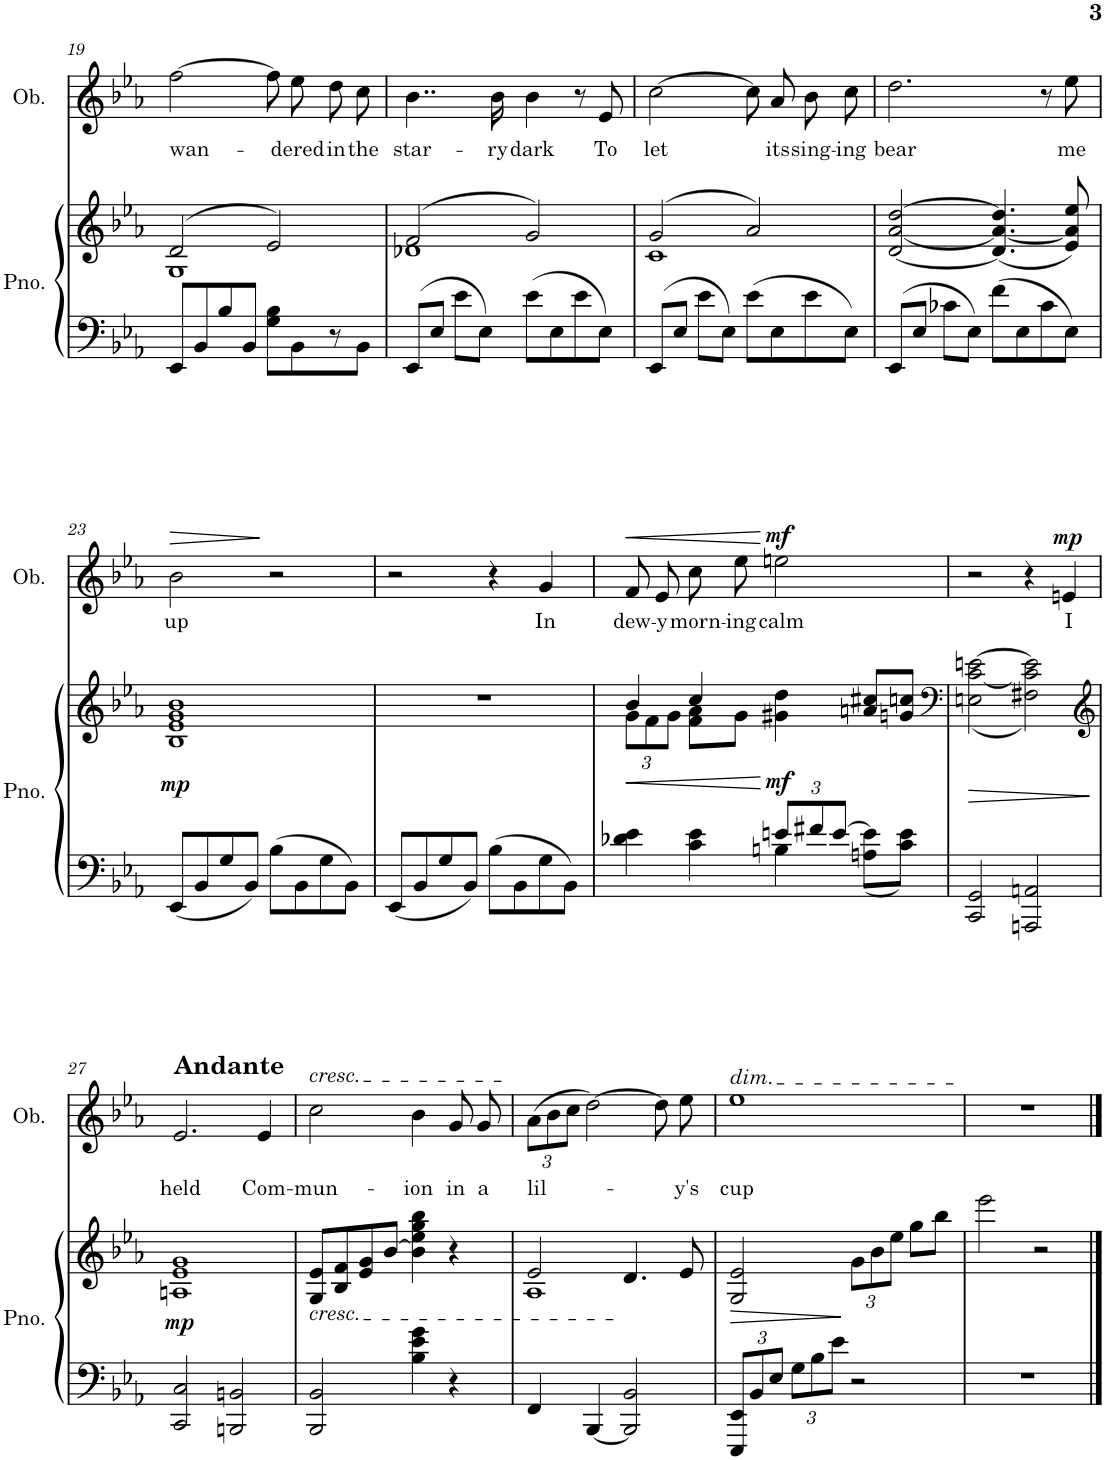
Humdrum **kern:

**kern	**kern	**dynam	**kern	**text	**dynam
*part2	*part2	*part2	*part1	*part1	*part1
*staff3	*staff2	*staff2/3	*staff1	*staff1	*staff1
*I"Piano	*	*	*I"Oboe	*	*
*I'Pno.	*	*	*I'Ob.	*	*
!!LO:PB:g=z
*clefF4	*clefG2	*	*clefG2	*	*
*k[b-e-a-]	*k[b-e-a-]	*	*k[b-e-a-]	*	*
*M4/4	*M4/4	*	*M4/4	*	*
*met(c)	*met(c)	*	*met(c)	*	*
=19	=19	=19	=19	=19	=19
*	*^	*	*	*	*
!	!	!	!	!	!LO:LY:b	!
8EE-/L	(2d/	1G	.	[2ff\	wan-	.
8BB-/	.	.	.	.	.	.
8B-/	.	.	.	.	.	.
8BB-/J	.	.	.	.	.	.
8G\ 8B-\L	2e-/)	.	.	8ff\]	.	.
!	!	!	!	!	!LO:LY:b	!
8BB-\	.	.	.	8ee-\	-dered	.
!	!	!	!	!	!LO:LY:b	!
8r	.	.	.	8dd\	in	.
!	!	!	!	!	!LO:LY:b	!
8BB-\J	.	.	.	8cc\	the	.
=20	=20	=20	=20	=20	=20	=20
!	!	!	!	!	!LO:LY:b	!
8EE-/L	(2f/	1d-X	.	4..b-\	star-	.
8E-/J	.	.	.	.	.	.
8e-\L	.	.	.	.	.	.
8E-\J	.	.	.	.	.	.
!	!	!	!	!	!LO:LY:b	!
.	.	.	.	16b-\	-ry	.
!	!	!	!	!	!LO:LY:b	!
8e-\L	2g/)	.	.	4b-\	dark	.
8E-\	.	.	.	.	.	.
8e-\	.	.	.	8r	.	.
!	!	!	!	!	!LO:LY:b	!
8E-\J	.	.	.	8e-/	To	.
=21	=21	=21	=21	=21	=21	=21
!	!	!	!	!	!LO:LY:b	!
8EE-/L	(2g/	1c	.	[2cc\	let	.
8E-/J	.	.	.	.	.	.
8e-\L	.	.	.	.	.	.
8E-\J	.	.	.	.	.	.
8e-\L	2a-/)	.	.	8cc\]	.	.
!	!	!	!	!	!LO:LY:b	!
8E-\	.	.	.	8a-/	its	.
!	!	!	!	!	!LO:LY:b	!
8e-\	.	.	.	8b-\	sing-	.
!	!	!	!	!	!LO:LY:b	!
8E-\J	.	.	.	8cc\	-ing	.
*	*v	*v	*	*	*	*
=22	=22	=22	=22	=22	=22
!	!	!	!	!LO:LY:b	!
8EE-/L	[2d/ [2a-/ [2dd/	.	2.dd\	bear	.
8E-/J	.	.	.	.	.
8c-X\L	.	.	.	.	.
8E-\J	.	.	.	.	.
8f\L	(4.d/] 4.a-/_ 4.dd/]	.	.	.	.
8E-\	.	.	.	.	.
8c-\	.	.	8r	.	.
!	!	!	!	!LO:LY:b	!
8E-\J	8e-/ 8a-/] 8ee-/)	.	8ee-\	me	.
!!LO:LB:g=z
=23	=23	=23	=23	=23	=23
!	!	!LO:DY:b	!	!LO:LY:b	!LO:HP:b
8EE-/L	1B- 1e- 1g 1b-	mp	2b-\	up	>
8BB-/	.	.	.	.	.
8G/	.	.	.	.	.
8BB-/J	.	.	.	.	.
8B-\L	.	.	2r	.	]
8BB-\	.	.	.	.	.
8G\	.	.	.	.	.
8BB-\J	.	.	.	.	.
=24	=24	=24	=24	=24	=24
8EE-/L	1r	.	2r	.	.
8BB-/	.	.	.	.	.
8G/	.	.	.	.	.
8BB-/J	.	.	.	.	.
8B-\L	.	.	4r	.	.
8BB-\	.	.	.	.	.
!	!	!	!	!LO:LY:b	!
8G\	.	.	4g/	In	.
8BB-\J	.	.	.	.	.
=25	=25	=25	=25	=25	=25
*^	*	*	*	*	*
!	!	!	!LO:HP:b	!	!	!
*	*	*^	*	*	*	*
*	*	*	*Xbrackettup	*	*	*	*
!	!	!	!	!	!	!LO:LY:b	!LO:HP:b
4d-X\ 4e-\	2ryy	4b-/	12g\L	<	8f/	dew-	<
.	.	.	12f\	.	.	.	.
!	!	!	!	!	!	!LO:LY:b	!
.	.	.	.	.	8e-/	-y	.
.	.	.	12g\J	.	.	.	.
!	!	!	!	!	!	!LO:LY:b	!
4c\ 4e-\	.	4cc/	8f\ 8a-\L	.	8cc\	morn-	.
!	!	!	!	!	!	!LO:LY:b	!
.	.	.	8g\J	.	8ee-\	-ing	.
*Xbrackettup	*	*	*	*	*	*	*
!	!	!	!	!LO:DY:n=1:b	!	!LO:LY:b	!LO:DY:n=1:a
12en/L	4Bn\	4g#X\ 4dd\	2ryy	[ mf	2een\	calm	[ mf
12f#X/	.	.	.	.	.	.	.
[12e/J	.	.	.	.	.	.	.
8An\ 8e\]L	4ryy	8an/ 8cc#X/L	.	.	.	.	.
8c\ 8e\J	.	8gn/ 8ccn/J	.	.	.	.	.
*v	*v	*	*	*	*	*	*
*	*v	*v	*	*	*	*
=26	=26	=26	=26	=26	=26
*	*clefF4	*	*	*	*
!	!	!LO:HP:b	!	!	!
2CC/ 2GG/	(<2En\ [2c\ [2en\	>	2r	.	.
2AAAn/ 2AAn/	2F#X\ 2c\] 2e\])	.	4r	.	.
!	!	!	!	!LO:LY:b	!LO:DY:a
.	.	.	4en/	I	mp
.	.	]	.	.	.
!!LO:LB:g=z
=27	=27	=27	=27	=27	=27
*	*clefG2	*	*	*	*
!	!	!	!LO:TX:a:B:t=Andante	!	!
!	!	!LO:DY:b	!	!LO:LY:b	!
2CC/ 2C/	1An 1e- 1g	mp	2.e-/	held	.
2BBBn/ 2BBn/	.	.	.	.	.
!	!	!	!	!LO:LY:b	!
.	.	.	4e-/	Com-	.
=28	=28	=28	=28	=28	=28
!	!	!	!LO:TX:a:i:t=cresc.	!	!
!	!LO:TX:b:i:t=cresc.	!	!	!	!
!	!	!	!	!LO:LY:b	!
2BBB-/ 2BB-/	8G/ 8e-/L	.	2cc\	-mun-	.
.	8B-/ 8f/	.	.	.	.
.	8e-/ 8g/	.	.	.	.
.	[8b-/J	.	.	.	.
!	!	!	!	!LO:LY:b	!
4B-\ 4e-\ 4g\	4b-\] 4ee-\ 4gg\ 4bb-\	.	4b-\	-ion	.
!	!	!	!	!LO:LY:b	!
4r	4r	.	8g/	in	.
!	!	!	!	!LO:LY:b	!
.	.	.	8g/	a	.
=29	=29	=29	=29	=29	=29
*	*^	*	*	*	*
*	*	*	*	*Xbrackettup	*	*
!	!	!	!	!	!LO:LY:b	!
4FF/	2e-/	1A-	.	(12a-\L	lil-	.
.	.	.	.	12b-\	.	.
.	.	.	.	12cc\J	.	.
[4BBB-/	.	.	.	[2dd\)	.	.
2BBB-/] 2BB-/	4.d/	.	.	.	.	.
.	.	.	.	8dd\]	.	.
!	!	!	!	!	!LO:LY:b	!
.	8e-/	.	.	8ee-\	-y's	.
*	*v	*v	*	*	*	*
=30	=30	=30	=30	=30	=30
!	!	!	!LO:TX:a:i:t=dim.	!	!
!	!	!LO:HP:b	!	!LO:LY:b	!
12EEE-/ 12EE-/L	2G/ 2e-/	>	1ee-	cup	.
12BB-/	.	.	.	.	.
12E-/J	.	.	.	.	.
12G\L	.	.	.	.	.
12B-\	.	.	.	.	.
12e-\J	.	.	.	.	.
2r	12g\L	]	.	.	.
.	12b-\	.	.	.	.
.	12ee-\J	.	.	.	.
.	8gg\L	.	.	.	.
.	8bb-\J	.	.	.	.
=31	=31	=31	=31	=31	=31
1r	2eee-\	.	1r	.	.
.	2r	.	.	.	.
==	==	==	==	==	==
*-	*-	*-	*-	*-	*-
